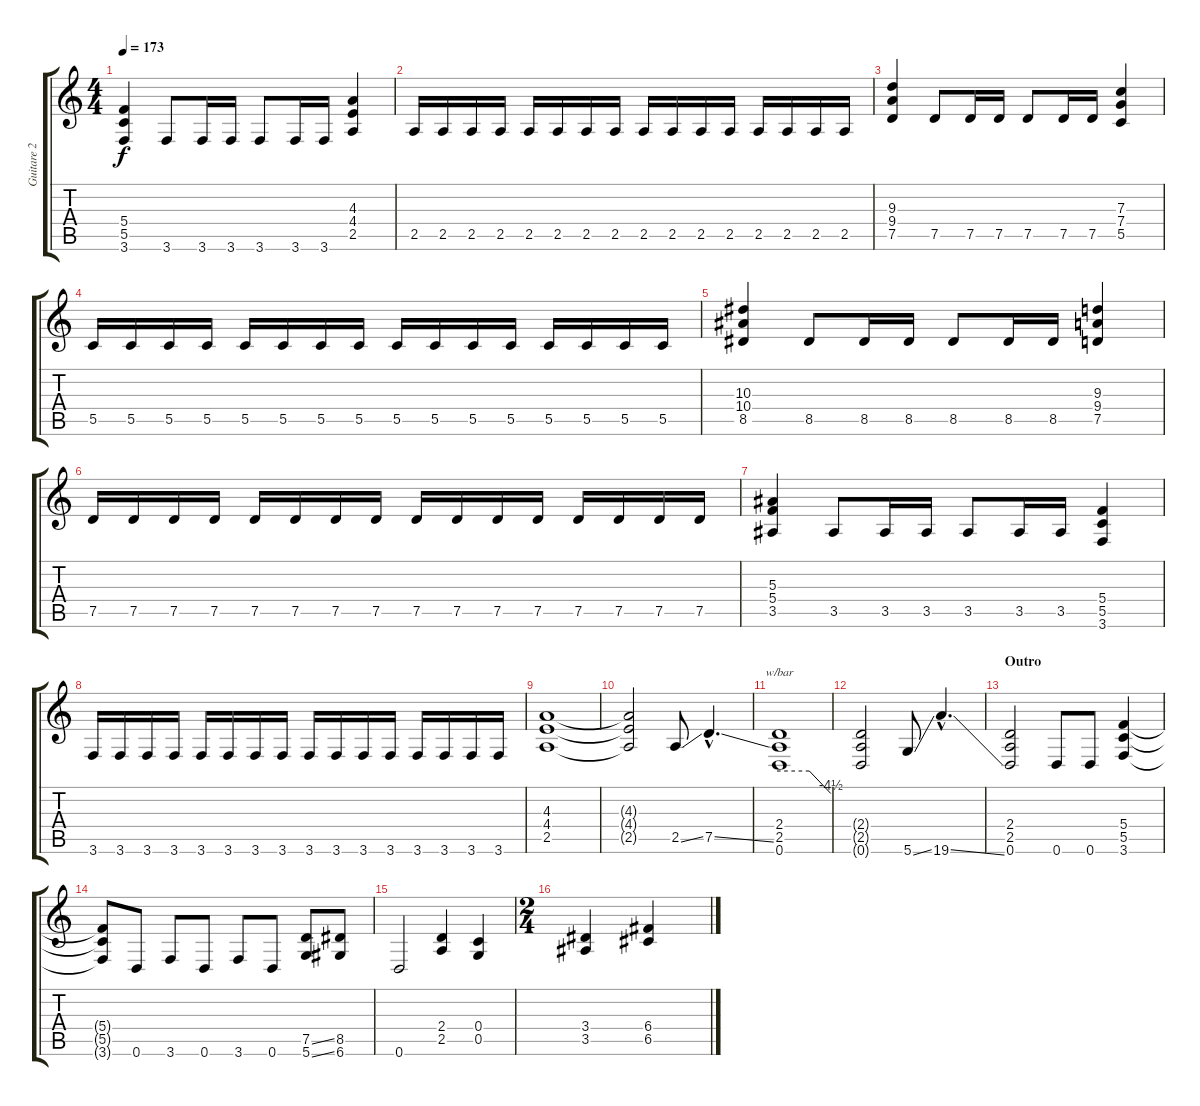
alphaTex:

\track ("Guitare 2" "Guitare 2") {instrument distortionguitar}
\staff {score tabs}
\tuning (D4 A3 F3 C3 G2 D2) {hide}
\ts (4 4)
\tempo 173
\clef g2
\ks c
(5.4 5.5 3.6).4{dy f} 3.6.8 3.6.16 3.6.16 3.6.8 3.6.16 3.6.16 (4.3 4.4 2.5).4 |
2.5.16 2.5.16 2.5.16 2.5.16 2.5.16 2.5.16 2.5.16 2.5.16 2.5.16 2.5.16 2.5.16 2.5.16 2.5.16 2.5.16 2.5.16 2.5.16 |
(9.3 9.4 7.5).4 7.5.8 7.5.16 7.5.16 7.5.8 7.5.16 7.5.16 (7.3 7.4 5.5).4 |
5.5.16 5.5.16 5.5.16 5.5.16 5.5.16 5.5.16 5.5.16 5.5.16 5.5.16 5.5.16 5.5.16 5.5.16 5.5.16 5.5.16 5.5.16 5.5.16 |
(10.3 10.4 8.5).4 8.5.8 8.5.16 8.5.16 8.5.8 8.5.16 8.5.16 (9.3 9.4 7.5).4 |
7.5.16 7.5.16 7.5.16 7.5.16 7.5.16 7.5.16 7.5.16 7.5.16 7.5.16 7.5.16 7.5.16 7.5.16 7.5.16 7.5.16 7.5.16 7.5.16 |
(5.3 5.4 3.5).4 3.5.8 3.5.16 3.5.16 3.5.8 3.5.16 3.5.16 (5.4 5.5 3.6).4 |
3.6.16 3.6.16 3.6.16 3.6.16 3.6.16 3.6.16 3.6.16 3.6.16 3.6.16 3.6.16 3.6.16 3.6.16 3.6.16 3.6.16 3.6.16 3.6.16 |
(4.3 4.4 2.5).1 |
(4.3{t} 4.4{t} 2.5{t}).2 2.5{ss}.8 7.5{ss hac}.4{d} |
(2.4 2.5 0.6).1{tbe (custom default 0 0 35 0 60 -18)} |
(2.4{t} 2.5{t} 0.6{t}).2 5.6{ss}.8 19.6{ss hac}.4{d} |
\section ("" "Outro")
(2.4 2.5 0.6).2 0.6.8 0.6.8 (5.4 5.5 3.6).4 |
(5.4{t} 5.5{t} 3.6{t}).8 0.6.8 3.6.8 0.6.8 3.6.8 0.6.8 (7.5{ss} 5.6{ss}).8 (8.5 6.6).8 |
0.6.2 (2.4 2.5).4 (0.4 0.5).4 |
\ts (2 4)
(3.4 3.5).4 (6.4 6.5).4
